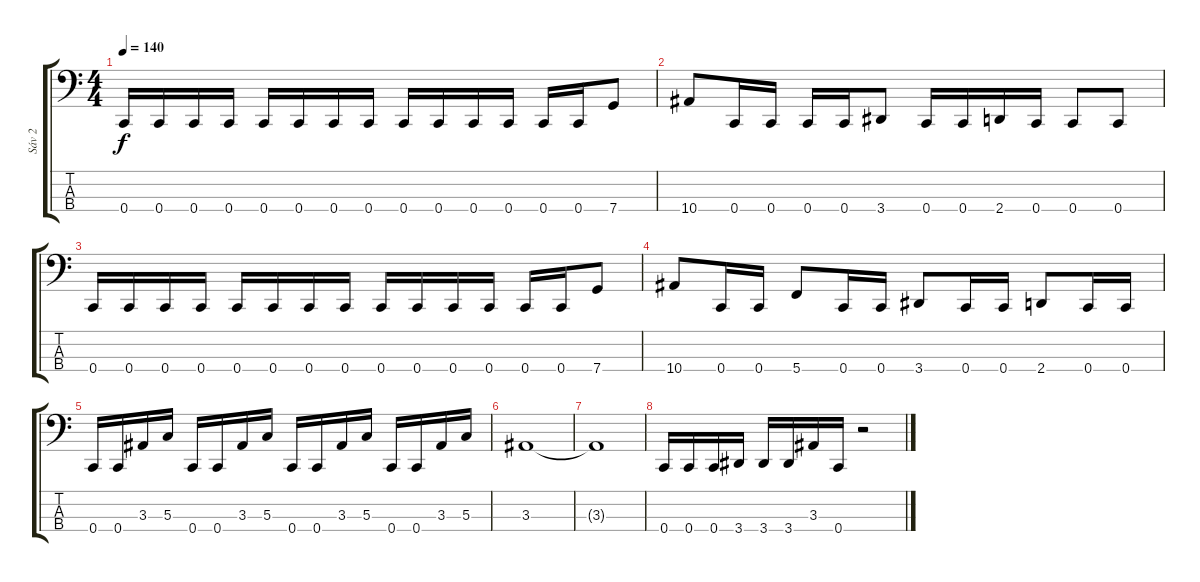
\track ("Sáv 2" "Sáv 2") {instrument electricbasspick}
\staff {score tabs}
\tuning (F2 C2 G1 C1) {hide}
\ts (4 4)
\tempo 140
\clef f4
\ks c
0.4.16{dy f} 0.4.16 0.4.16 0.4.16 0.4.16 0.4.16 0.4.16 0.4.16 0.4.16 0.4.16 0.4.16 0.4.16 0.4.16 0.4.16 7.4.8 |
10.4.8 0.4.16 0.4.16 0.4.16 0.4.16 3.4.8 0.4.16 0.4.16 2.4.16 0.4.16 0.4.8 0.4.8 |
0.4.16 0.4.16 0.4.16 0.4.16 0.4.16 0.4.16 0.4.16 0.4.16 0.4.16 0.4.16 0.4.16 0.4.16 0.4.16 0.4.16 7.4.8 |
10.4.8 0.4.16 0.4.16 5.4.8 0.4.16 0.4.16 3.4.8 0.4.16 0.4.16 2.4.8 0.4.16 0.4.16 |
0.4.16 0.4.16 3.3.16 5.3.16 0.4.16 0.4.16 3.3.16 5.3.16 0.4.16 0.4.16 3.3.16 5.3.16 0.4.16 0.4.16 3.3.16 5.3.16 |
3.3.1 |
3.3{t}.1 |
0.4.16 0.4.16 0.4.16 3.4.16 3.4.16 3.4.16 3.3.16 0.4.16 r.2
